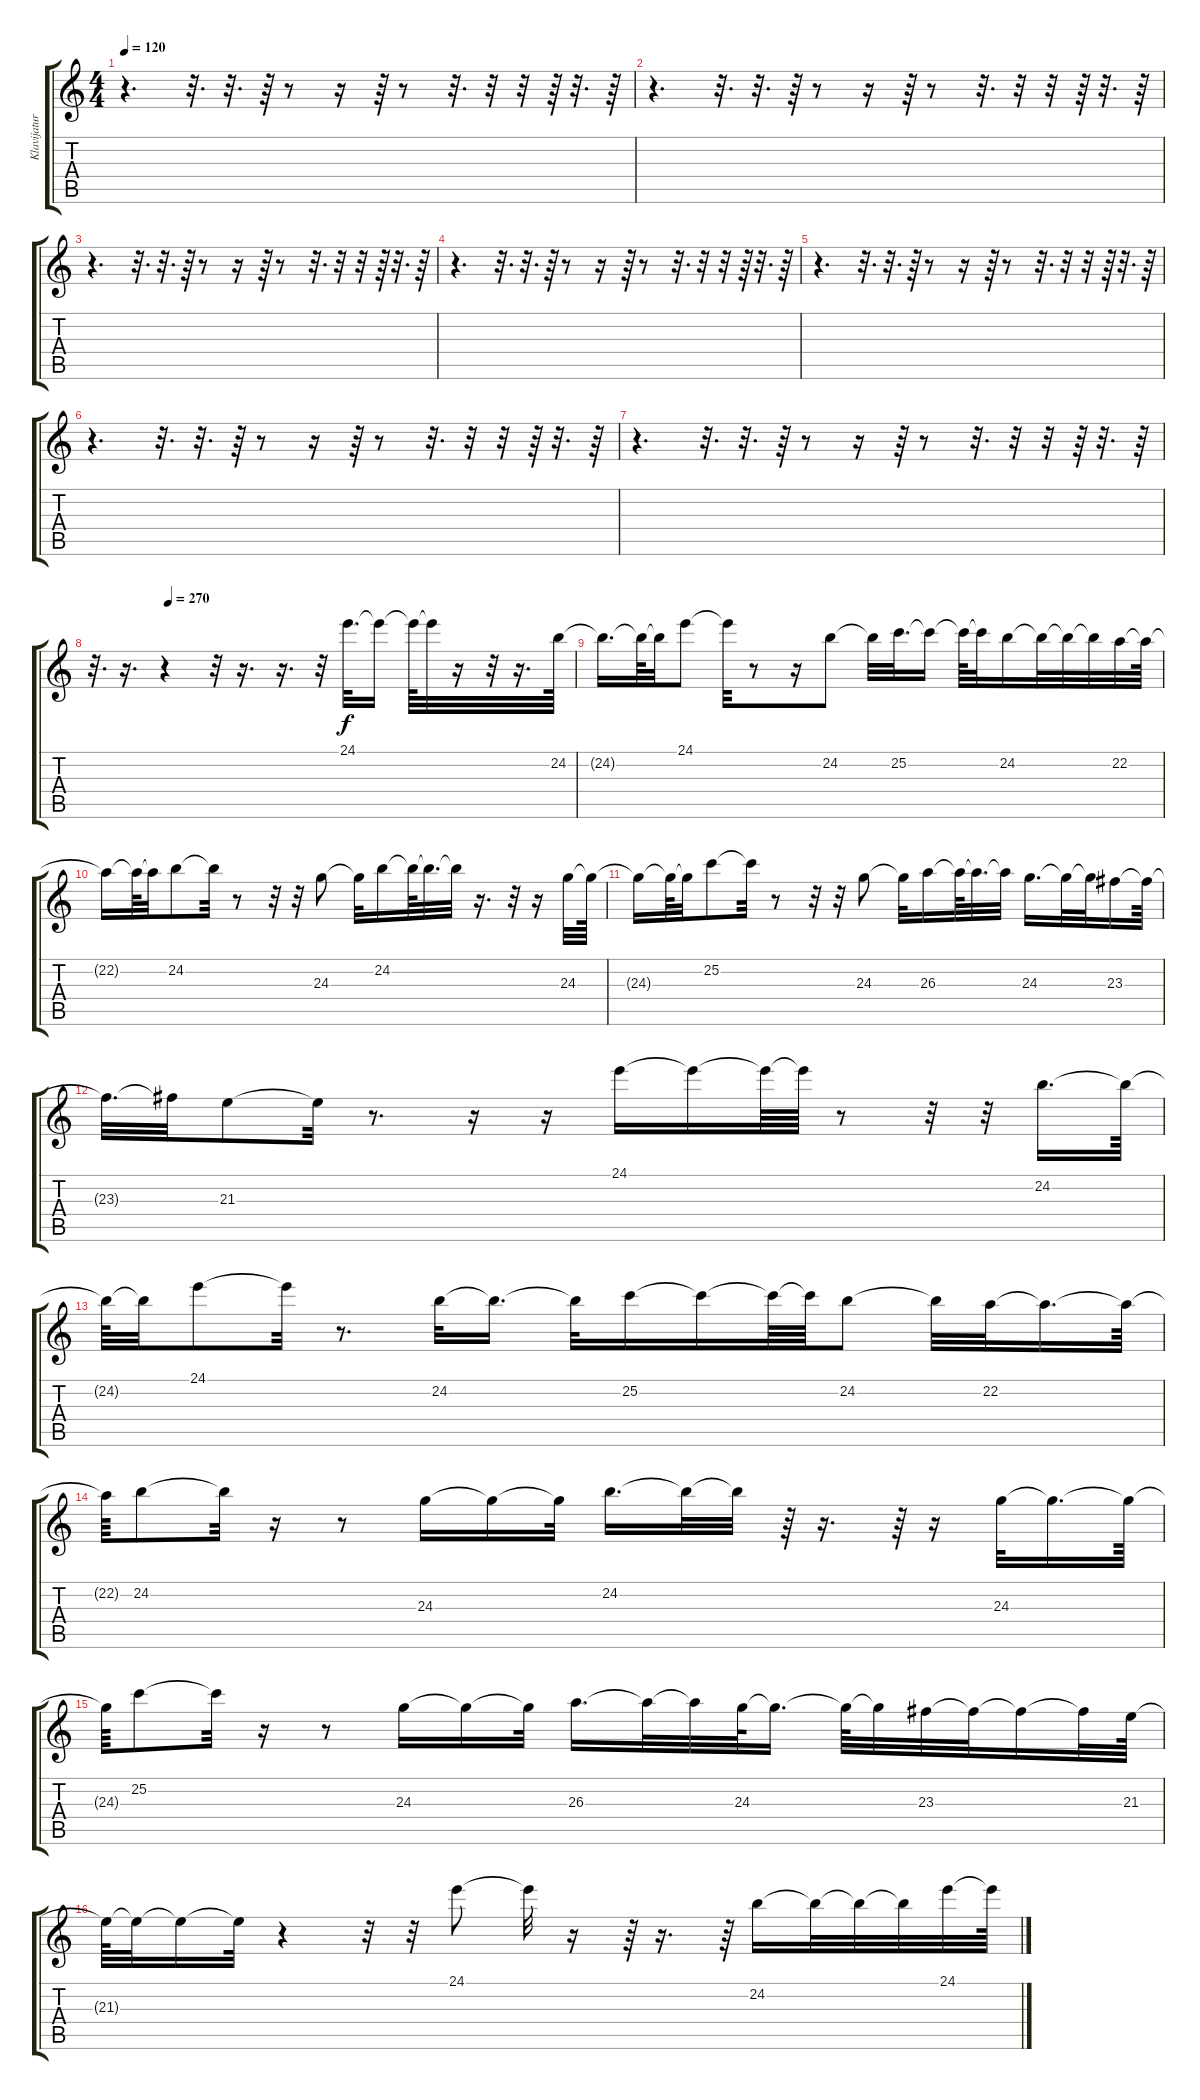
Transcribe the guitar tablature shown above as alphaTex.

\track ("Klavijature II Vlado Pravdic" "Klavijatur") {instrument rockorgan}
\staff {score tabs}
\tuning (E4 B3 G3 D3 A2 E2) {hide}
\ts (4 4)
\tempo 120
\clef g2
\ks c
r.4{d dy f} r.32{d} r.32{d} r.64 r.8 r.16 r.64 r.8 r.32{d} r.32 r.32 r.64 r.32{d} r.64 |
r.4{d} r.32{d} r.32{d} r.64 r.8 r.16 r.64 r.8 r.32{d} r.32 r.32 r.64 r.32{d} r.64 |
r.4{d} r.32{d} r.32{d} r.64 r.8 r.16 r.64 r.8 r.32{d} r.32 r.32 r.64 r.32{d} r.64 |
r.4{d} r.32{d} r.32{d} r.64 r.8 r.16 r.64 r.8 r.32{d} r.32 r.32 r.64 r.32{d} r.64 |
r.4{d} r.32{d} r.32{d} r.64 r.8 r.16 r.64 r.8 r.32{d} r.32 r.32 r.64 r.32{d} r.64 |
r.4{d} r.32{d} r.32{d} r.64 r.8 r.16 r.64 r.8 r.32{d} r.32 r.32 r.64 r.32{d} r.64 |
r.4{d} r.32{d} r.32{d} r.64 r.8 r.16 r.64 r.8 r.32{d} r.32 r.32 r.64 r.32{d} r.64 |
\tempo (270 0.15625)
r.32{d} r.16{d} r.4 r.32 r.16{d} r.16{d} r.32 24.1.32{d} 24.1{t}.16 24.1{t}.64 24.1{t}.32 r.16 r.32 r.16{d} 24.2.64 |
24.2{t}.16{d} 24.2{t}.64 24.2{t}.32 24.1.8 24.1{t}.32 r.8 r.16 24.2.8 24.2{t}.32 25.2.32{d} 25.2{t}.16 25.2{t}.64 25.2{t}.32 24.2.16 24.2{t}.32 24.2{t}.32 24.2{t}.32 22.2.32 22.2{t}.64 |
22.2{t}.16 22.2{t}.64 22.2{t}.32 24.2.8 24.2{t}.32 r.8 r.32 r.32 24.3.8 24.3{t}.32 24.2.16 24.2{t}.64 24.2{t}.32{d} 24.2{t}.32 r.16{d} r.32 r.16 24.3.32 24.3{t}.64 |
24.3{t}.16 24.3{t}.64 24.3{t}.32 25.2.8 25.2{t}.32 r.8 r.32 r.32 24.3.8 24.3{t}.32 26.3.16 26.3{t}.64 26.3{t}.32{d} 26.3{t}.32 24.3.16{d} 24.3{t}.32 24.3{t}.32 23.3.16 23.3{t}.64 |
23.3{t}.32{d} 23.3{t}.32 21.3.8 21.3{t}.32 r.8{d} r.16 r.16 24.1.16 24.1{t}.16 24.1{t}.64 24.1{t}.64 r.8 r.32 r.32 24.2.16{d} 24.2{t}.64 |
24.2{t}.64 24.2{t}.32 24.1.8 24.1{t}.32 r.8{d} 24.2.32 24.2{t}.16{d} 24.2{t}.32 25.2.16 25.2{t}.16 25.2{t}.64 25.2{t}.64 24.2.8 24.2{t}.32 22.2.32 22.2{t}.16{d} 22.2{t}.64 |
22.2{t}.64 24.2.8 24.2{t}.32 r.16 r.8 24.3.16 24.3{t}.16 24.3{t}.32 24.2.16{d} 24.2{t}.32 24.2{t}.32 r.64 r.16{d} r.64 r.16 24.3.32 24.3{t}.16{d} 24.3{t}.64 |
24.3{t}.64 25.2.8 25.2{t}.32 r.16 r.8 24.3.16 24.3{t}.16 24.3{t}.32 26.3.16{d} 26.3{t}.32 26.3{t}.32 24.3.64 24.3{t}.16{d} 24.3{t}.64 24.3{t}.32 23.3.32 23.3{t}.32 23.3{t}.16 23.3{t}.32 21.3.64 |
21.3{t}.64 21.3{t}.32 21.3{t}.16 21.3{t}.32 r.4 r.32 r.32 24.1.8 24.1{t}.32 r.16 r.64 r.16{d} r.64 24.2.16 24.2{t}.32 24.2{t}.32 24.2{t}.32 24.1.32 24.1{t}.64
